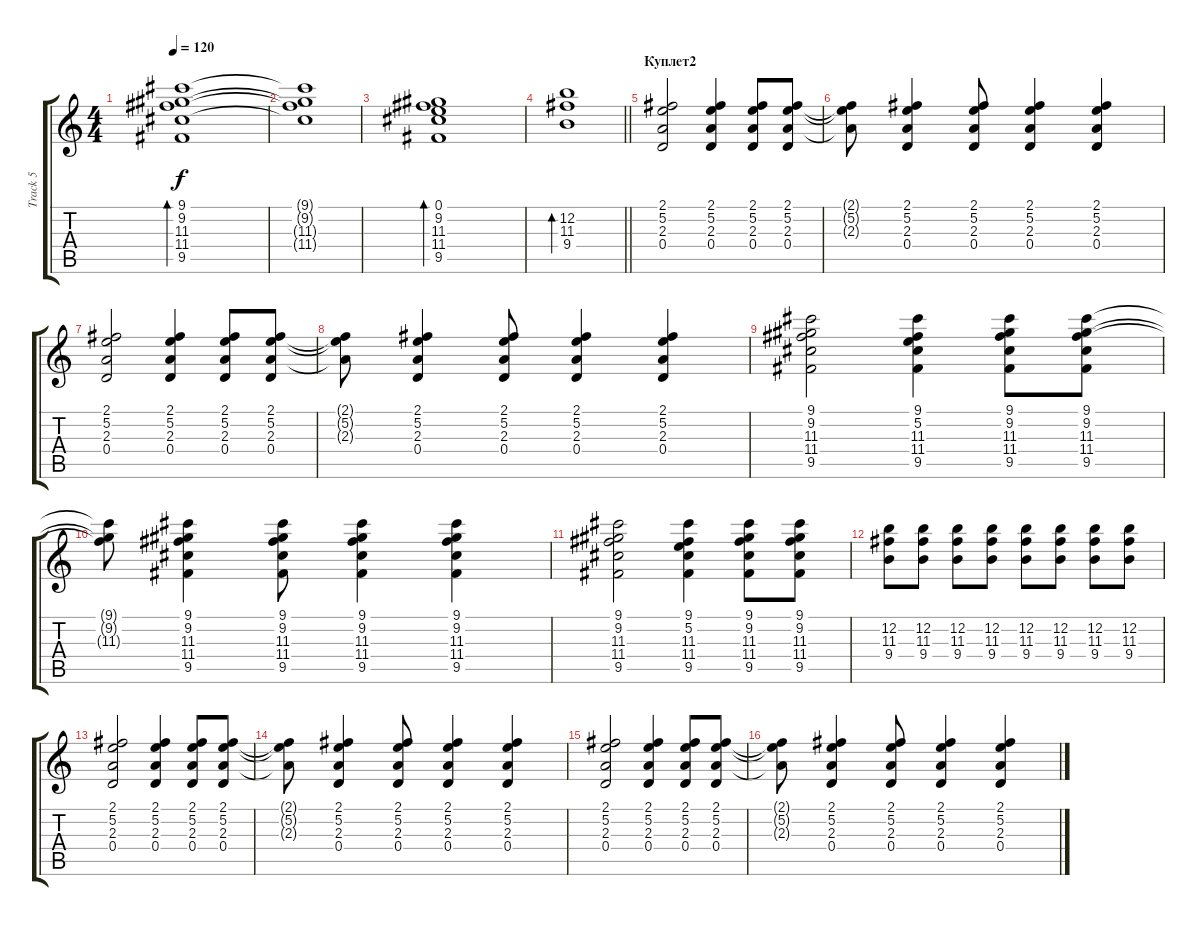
\track ("Track 5" "Track 5") {instrument acousticguitarsteel}
\staff {score tabs}
\tuning (E4 B3 G3 D3 A2 E2) {hide}
\ts (4 4)
\tempo 120
\clef g2
\ks c
(9.1 9.2 11.3 11.4 9.5).1{bd 240 dy f} |
(9.1{t} 9.2{t} 11.3{t} 11.4{t}).1 |
(0.1 9.2 11.3 11.4 9.5).1{bd 240} |
\barLineRight lightlight
(12.2 11.3 9.4).1{bd 240} |
\section ("" "Куплет2")
(2.1 5.2 2.3 0.4).2 (2.1 5.2 2.3 0.4).4 (2.1 5.2 2.3 0.4).8 (2.1 5.2 2.3 0.4).8 |
(2.1{t} 5.2{t} 2.3{t}).8 (2.1 5.2 2.3 0.4).4 (2.1 5.2 2.3 0.4).8 (2.1 5.2 2.3 0.4).4 (2.1 5.2 2.3 0.4).4 |
(2.1 5.2 2.3 0.4).2 (2.1 5.2 2.3 0.4).4 (2.1 5.2 2.3 0.4).8 (2.1 5.2 2.3 0.4).8 |
(2.1{t} 5.2{t} 2.3{t}).8 (2.1 5.2 2.3 0.4).4 (2.1 5.2 2.3 0.4).8 (2.1 5.2 2.3 0.4).4 (2.1 5.2 2.3 0.4).4 |
(9.1 9.2 11.3 11.4 9.5).2 (9.1 5.2 11.3 11.4 9.5).4 (9.1 9.2 11.3 11.4 9.5).8 (9.1 9.2 11.3 11.4 9.5).8 |
(9.1{t} 9.2{t} 11.3{t}).8 (9.1 9.2 11.3 11.4 9.5).4 (9.1 9.2 11.3 11.4 9.5).8 (9.1 9.2 11.3 11.4 9.5).4 (9.1 9.2 11.3 11.4 9.5).4 |
(9.1 9.2 11.3 11.4 9.5).2 (9.1 5.2 11.3 11.4 9.5).4 (9.1 9.2 11.3 11.4 9.5).8 (9.1 9.2 11.3 11.4 9.5).8 |
(12.2 11.3 9.4).8 (12.2 11.3 9.4).8 (12.2 11.3 9.4).8 (12.2 11.3 9.4).8 (12.2 11.3 9.4).8 (12.2 11.3 9.4).8 (12.2 11.3 9.4).8 (12.2 11.3 9.4).8 |
(2.1 5.2 2.3 0.4).2 (2.1 5.2 2.3 0.4).4 (2.1 5.2 2.3 0.4).8 (2.1 5.2 2.3 0.4).8 |
(2.1{t} 5.2{t} 2.3{t}).8 (2.1 5.2 2.3 0.4).4 (2.1 5.2 2.3 0.4).8 (2.1 5.2 2.3 0.4).4 (2.1 5.2 2.3 0.4).4 |
(2.1 5.2 2.3 0.4).2 (2.1 5.2 2.3 0.4).4 (2.1 5.2 2.3 0.4).8 (2.1 5.2 2.3 0.4).8 |
(2.1{t} 5.2{t} 2.3{t}).8 (2.1 5.2 2.3 0.4).4 (2.1 5.2 2.3 0.4).8 (2.1 5.2 2.3 0.4).4 (2.1 5.2 2.3 0.4).4
